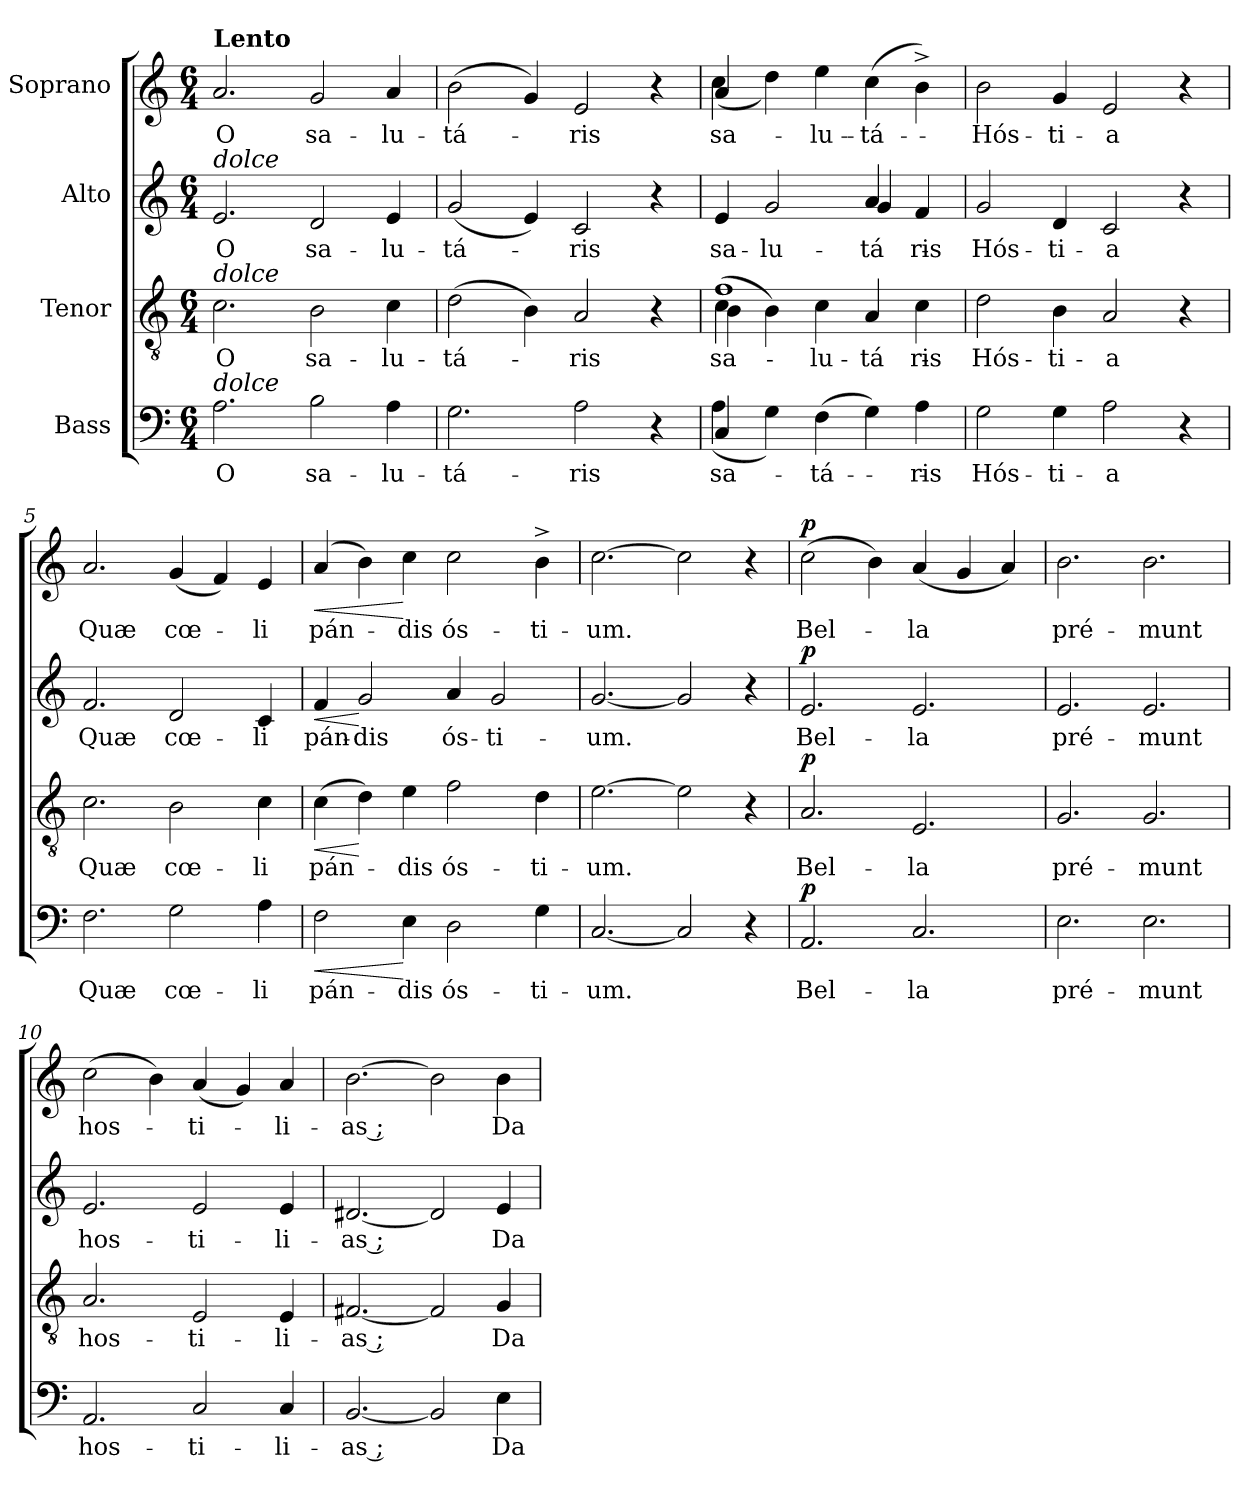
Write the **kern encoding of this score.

**kern	**text	**dynam	**kern	**text	**dynam	**kern	**text	**dynam	**kern	**text	**dynam
*part4	*part4	*part4	*part3	*part3	*part3	*part2	*part2	*part2	*part1	*part1	*part1
*staff4	*staff4	*staff4	*staff3	*staff3	*staff3	*staff2	*staff2	*staff2	*staff1	*staff1	*staff1
*I"Bass	*	*	*I"Tenor	*	*	*I"Alto	*	*	*I"Soprano	*	*
*clefF4	*	*	*clefGv2	*	*	*clefG2	*	*	*clefG2	*	*
*k[]	*	*	*k[]	*	*	*k[]	*	*	*k[]	*	*
*C:	*	*	*C:	*	*	*C:	*	*	*C:	*	*
*M6/4	*	*	*M6/4	*	*	*M6/4	*	*	*M6/4	*	*
=1	=1	=1	=1	=1	=1	=1	=1	=1	=1	=1	=1
!	!	!	!	!	!	!	!	!	!LO:TX:a:B:t=Lento	!	!
!	!	!	!	!	!	!LO:TX:a:i:t=dolce	!	!	!	!	!
!	!	!	!LO:TX:a:i:t=dolce	!	!	!	!	!	!	!	!
!LO:TX:a:i:t=dolce	!	!	!	!	!	!	!	!	!	!	!
!	!LO:LY:b	!	!	!LO:LY:b	!	!	!LO:LY:b	!	!	!LO:LY:b	!
2.A\	O	.	2.c\	O	.	2.e/	O	.	2.a/	O	.
!	!LO:LY:b	!	!	!LO:LY:b	!	!	!LO:LY:b	!	!	!LO:LY:b	!
2B\	sa-	.	2B\	sa-	.	2d/	sa-	.	2g/	sa-	.
!	!LO:LY:b	!	!	!LO:LY:b	!	!	!LO:LY:b	!	!	!LO:LY:b	!
4A\	-lu-	.	4c\	-lu-	.	4e/	-lu-	.	4a/	-lu-	.
=2	=2	=2	=2	=2	=2	=2	=2	=2	=2	=2	=2
!	!LO:LY:b	!	!	!LO:LY:b	!	!	!LO:LY:b	!	!	!LO:LY:b	!
2.G\	-tá-	.	(>2d\	-tá-	.	(<2g/	-tá-	.	(>2b\	-tá-	.
.	.	.	4B\)	.	.	4e/)	.	.	4g/)	.	.
!	!LO:LY:b	!	!	!LO:LY:b	!	!	!LO:LY:b	!	!	!LO:LY:b	!
2A\	-ris	.	2A/	-ris	.	2c/	-ris	.	2e/	-ris	.
4r	.	.	4r	.	.	4r	.	.	4r	.	.
=3	=3	=3	=3	=3	=3	=3	=3	=3	=3	=3	=3
!	!LO:LY:b	!	!	!	!	!	!	!	!	!	!
*^	*	*	*	*	*	*	*	*	*	*	*
!	!	!LO:LY:b	!	!	!LO:LY:b	!	!	!LO:LY:b	!	!	!LO:LY:b	!
*	*	*	*	*^	*	*	*^	*	*	*^	*	*
*	*	*	*	*	*^	*	*	*	*	*	*	*	*	*	*
!	!	!	!	!	!	!	!	!	!	!	!	!	!	!	!LO:LY:b	!
4C/	(>4A\	-sa-	.	(>4c\	1f	4B\	sa-	.	4e/	2.ryy	sa-	.	4a/	(>4cc\	sa-	.
!	!	!	!	!	!	!	!	!	!	!	!LO:LY:b:rj	!	!	!	!	!
1ryy	4G\)	.	.	4B\)	.	2.ryy	.	.	2g/	.	-lu-	.	1ryy	4dd\)	.	.
!	!	!LO:LY:b	!	!	!	!	!LO:LY:b	!	!	!	!	!	!	!	!LO:LY:b	!
.	(>4F\	-tá-	.	4c\	.	.	-lu-	.	.	.	.	.	.	4ee\	-lu-	.
!	!	!	!	!	!	!	!LO:LY:b	!	!	!	!LO:LY:b	!	!	!	!LO:LY:b	!
.	4G\)	.	.	4A/	.	.	-tá-	.	(<4a/	4g/)	-tá-	.	.	(>4cc\	-tá-	.
!	!	!LO:LY:b	!	!	!	!	!LO:LY:b	!	!	!	!LO:LY:b	!	!	!	!	!
.	4A\	-ris	.	4ryy	4ryy	4c\	-ris	.	4ryy	4f/	-ris	.	.	4b^<\)	.	.
=4	=4	=4	=4	=4	=4	=4	=4	=4	=4	=4	=4	=4	=4	=4	=4	=4
!	!	!LO:LY:b	!	!	!	!	!LO:LY:b	!	!	!	!LO:LY:b	!	!	!	!LO:LY:b	!
*v	*v	*	*	*	*	*	*	*	*v	*v	*	*	*v	*v	*	*
*	*	*	*v	*v	*v	*	*	*	*	*	*	*	*
2G\	Hós-	.	2d\	Hós-	.	2g/	Hós-	.	2b\	-Hós-	.
!	!LO:LY:b	!	!	!LO:LY:b	!	!	!LO:LY:b	!	!	!LO:LY:b	!
4G\	-ti-	.	4B\	-ti-	.	4d/	-ti-	.	4g/	-ti-	.
!	!LO:LY:b:rj	!	!	!LO:LY:b:rj	!	!	!LO:LY:b:rj	!	!	!LO:LY:b:rj	!
2A\	-a	.	2A/	-a	.	2c/	-a	.	2e/	-a	.
4r	.	.	4r	.	.	4r	.	.	4r	.	.
=5	=5	=5	=5	=5	=5	=5	=5	=5	=5	=5	=5
!	!LO:LY:b	!	!	!LO:LY:b	!	!	!LO:LY:b	!	!	!LO:LY:b	!
2.F\	Quæ	.	2.c\	Quæ	.	2.f/	Quæ	.	2.a/	Quæ	.
!	!LO:LY:b	!	!	!LO:LY:b	!	!	!LO:LY:b	!	!	!LO:LY:b	!
2G\	cœ-	.	2B\	cœ-	.	2d/	cœ-	.	(<4g/	cœ-	.
.	.	.	.	.	.	.	.	.	4f/)	.	.
!	!LO:LY:b	!	!	!LO:LY:b	!	!	!LO:LY:b	!	!	!LO:LY:b	!
4A\	-li	.	4c\	-li	.	4c/	-li	.	4e/	-li	.
=6	=6	=6	=6	=6	=6	=6	=6	=6	=6	=6	=6
!	!LO:LY:b	!LO:HP:b	!	!LO:LY:b	!LO:HP:b	!	!LO:LY:b	!LO:HP:b	!	!LO:LY:b	!LO:HP:b
2F\	pán-	<	(>4c\	pán-	<	4f/	pán-	<	(4a/	pán-	<
!	!	!	!	!	!	!	!LO:LY:b:rj	!	!	!	!
.	.	.	4d\)	.	[	2g/	-dis	[	4b\)	.	.
!	!LO:LY:b	!	!	!LO:LY:b	!	!	!	!	!	!LO:LY:b	!
4E\	-dis	[	4e\	-dis	.	.	.	.	4cc\	-dis	[
!	!LO:LY:b	!	!	!LO:LY:b	!	!	!LO:LY:b	!	!	!LO:LY:b	!
2D\	ós-	.	2f\	ós-	.	4a/	ós-	.	2cc\	ós-	.
!	!	!	!	!	!	!	!LO:LY:b:rj	!	!	!	!
.	.	.	.	.	.	2g/	-ti-	.	.	.	.
!	!LO:LY:b:rj	!	!	!LO:LY:b:rj	!	!	!	!	!	!LO:LY:b:rj	!
4G\	-ti-	.	4d\	-ti-	.	.	.	.	4b^>\	-ti-	.
=7	=7	=7	=7	=7	=7	=7	=7	=7	=7	=7	=7
!	!LO:LY:b	!	!	!LO:LY:b	!	!	!LO:LY:b	!	!	!LO:LY:b	!
[<2.C/	-um.	.	[>2.e\	-um.	.	[<2.g/	-um.	.	[>2.cc\	-um.	.
2C/]	.	.	2e\]	.	.	2g/]	.	.	2cc\]	.	.
4r	.	.	4r	.	.	4r	.	.	4r	.	.
!!LO:LB:g=z
=8	=8	=8	=8	=8	=8	=8	=8	=8	=8	=8	=8
!	!LO:LY:b	!LO:DY:a	!	!LO:LY:b	!LO:DY:a	!	!LO:LY:b	!LO:DY:a	!	!LO:LY:b	!LO:DY:a
2.AA/	Bel-	p	2.A/	Bel-	p	2.e/	Bel-	p	(>2cc\	Bel-	p
.	.	.	.	.	.	.	.	.	4b\)	.	.
!	!LO:LY:b	!	!	!LO:LY:b	!	!	!LO:LY:b	!	!	!LO:LY:b	!
2.C/	-la	.	2.E/	-la	.	2.e/	-la	.	(<4a/	-la	.
.	.	.	.	.	.	.	.	.	4g/	.	.
.	.	.	.	.	.	.	.	.	4a/)	.	.
=9	=9	=9	=9	=9	=9	=9	=9	=9	=9	=9	=9
!	!LO:LY:b	!	!	!LO:LY:b	!	!	!LO:LY:b	!	!	!LO:LY:b	!
2.E\	pré-	.	2.G/	pré-	.	2.e/	pré-	.	2.b\	pré-	.
!	!LO:LY:b	!	!	!LO:LY:b	!	!	!LO:LY:b	!	!	!LO:LY:b	!
2.E\	-munt	.	2.G/	-munt	.	2.e/	-munt	.	2.b\	-munt	.
=10	=10	=10	=10	=10	=10	=10	=10	=10	=10	=10	=10
!	!LO:LY:b	!	!	!LO:LY:b	!	!	!LO:LY:b	!	!	!LO:LY:b	!
2.AA/	hos-	.	2.A/	hos-	.	2.e/	hos-	.	(>2cc\	hos-	.
.	.	.	.	.	.	.	.	.	4b\)	.	.
!	!LO:LY:b	!	!	!LO:LY:b	!	!	!LO:LY:b	!	!	!LO:LY:b	!
2C/	-ti-	.	2E/	-ti-	.	2e/	-ti-	.	(<4a/	-ti-	.
.	.	.	.	.	.	.	.	.	4g/)	.	.
!	!LO:LY:b	!	!	!LO:LY:b	!	!	!LO:LY:b	!	!	!LO:LY:b	!
4C/	-li-	.	4E/	-li-	.	4e/	-li-	.	4a/	-li-	.
=11	=11	=11	=11	=11	=11	=11	=11	=11	=11	=11	=11
!	!LO:LY:b	!	!	!LO:LY:b	!	!	!LO:LY:b	!	!	!LO:LY:b	!
[<2.BB/	-as ;	.	[<2.F#X/	-as ;	.	[<2.d#X/	-as ;	.	[>2.b\	-as ;	.
2BB/]	.	.	2F#/]	.	.	2d#/]	.	.	2b\]	.	.
!	!LO:LY:b	!	!	!LO:LY:b	!	!	!LO:LY:b	!	!	!LO:LY:b	!
4E\	Da	.	4G/	Da	.	4e/	Da	.	4b\	Da	.
=	=	=	=	=	=	=	=	=	=	=	=
*-	*-	*-	*-	*-	*-	*-	*-	*-	*-	*-	*-
